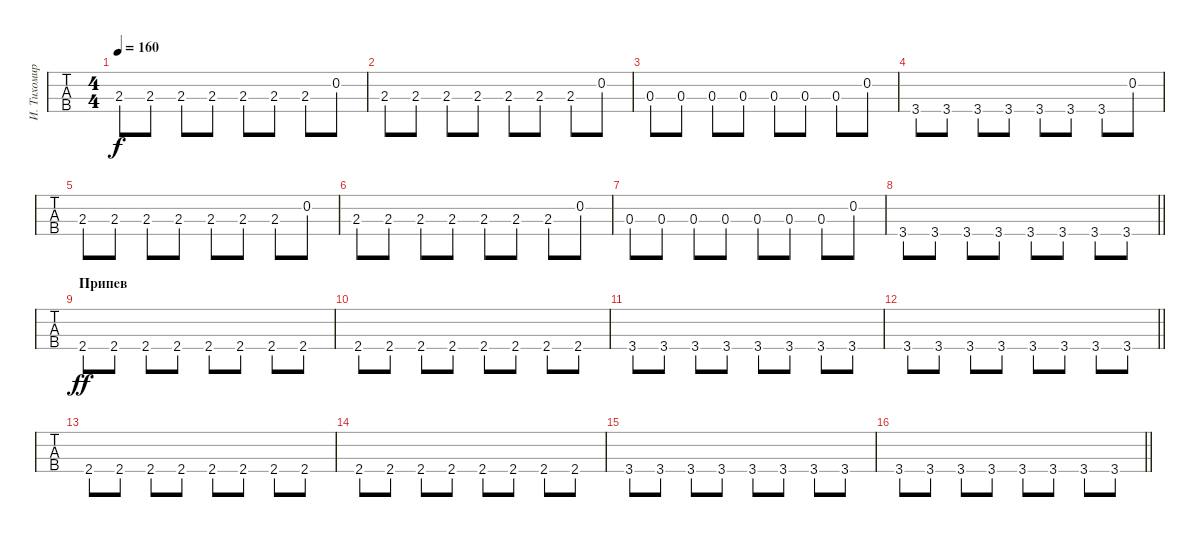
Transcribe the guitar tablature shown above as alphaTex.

\track ("И. Тихомиров" "И. Тихомир") {instrument electricbassfinger}
\staff {tabs}
\tuning (G2 D2 A1 E1) {hide}
\ts (4 4)
\tempo 160
\clef f4
\ks c
2.3.8{dy f} 2.3.8 2.3.8 2.3.8 2.3.8 2.3.8 2.3.8 0.2.8 |
2.3.8 2.3.8 2.3.8 2.3.8 2.3.8 2.3.8 2.3.8 0.2.8 |
0.3.8 0.3.8 0.3.8 0.3.8 0.3.8 0.3.8 0.3.8 0.2.8 |
3.4.8 3.4.8 3.4.8 3.4.8 3.4.8 3.4.8 3.4.8 0.2.8 |
2.3.8 2.3.8 2.3.8 2.3.8 2.3.8 2.3.8 2.3.8 0.2.8 |
2.3.8 2.3.8 2.3.8 2.3.8 2.3.8 2.3.8 2.3.8 0.2.8 |
0.3.8 0.3.8 0.3.8 0.3.8 0.3.8 0.3.8 0.3.8 0.2.8 |
\barLineRight lightlight
3.4.8 3.4.8 3.4.8 3.4.8 3.4.8 3.4.8 3.4.8 3.4.8 |
\section ("" "Припев")
2.4.8{dy ff} 2.4.8 2.4.8 2.4.8 2.4.8 2.4.8 2.4.8 2.4.8 |
2.4.8 2.4.8 2.4.8 2.4.8 2.4.8 2.4.8 2.4.8 2.4.8 |
3.4.8 3.4.8 3.4.8 3.4.8 3.4.8 3.4.8 3.4.8 3.4.8 |
\barLineRight lightlight
3.4.8 3.4.8 3.4.8 3.4.8 3.4.8 3.4.8 3.4.8 3.4.8 |
2.4.8 2.4.8 2.4.8 2.4.8 2.4.8 2.4.8 2.4.8 2.4.8 |
2.4.8 2.4.8 2.4.8 2.4.8 2.4.8 2.4.8 2.4.8 2.4.8 |
3.4.8 3.4.8 3.4.8 3.4.8 3.4.8 3.4.8 3.4.8 3.4.8 |
\barLineRight lightlight
3.4.8 3.4.8 3.4.8 3.4.8 3.4.8 3.4.8 3.4.8 3.4.8
